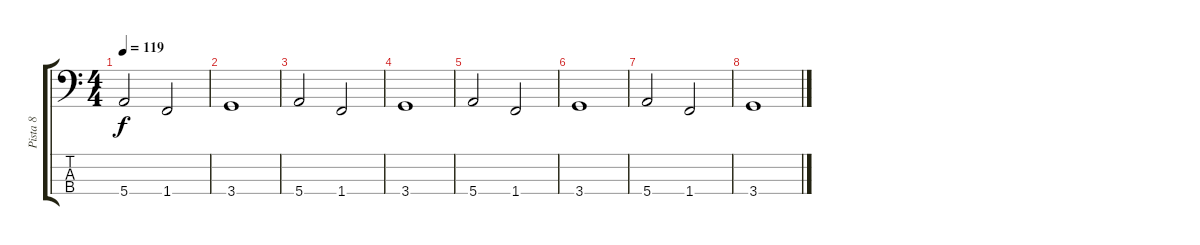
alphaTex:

\track ("Pista 8" "Pista 8") {instrument electricbasspick}
\staff {score tabs}
\tuning (G2 D2 A1 E1) {hide}
\ts (4 4)
\tempo 119
\clef f4
\ks c
5.4.2{dy f} 1.4.2 |
3.4.1 |
5.4.2 1.4.2 |
3.4.1 |
5.4.2{volume 8} 1.4.2 |
3.4.1 |
5.4.2{volume 0} 1.4.2 |
3.4.1
